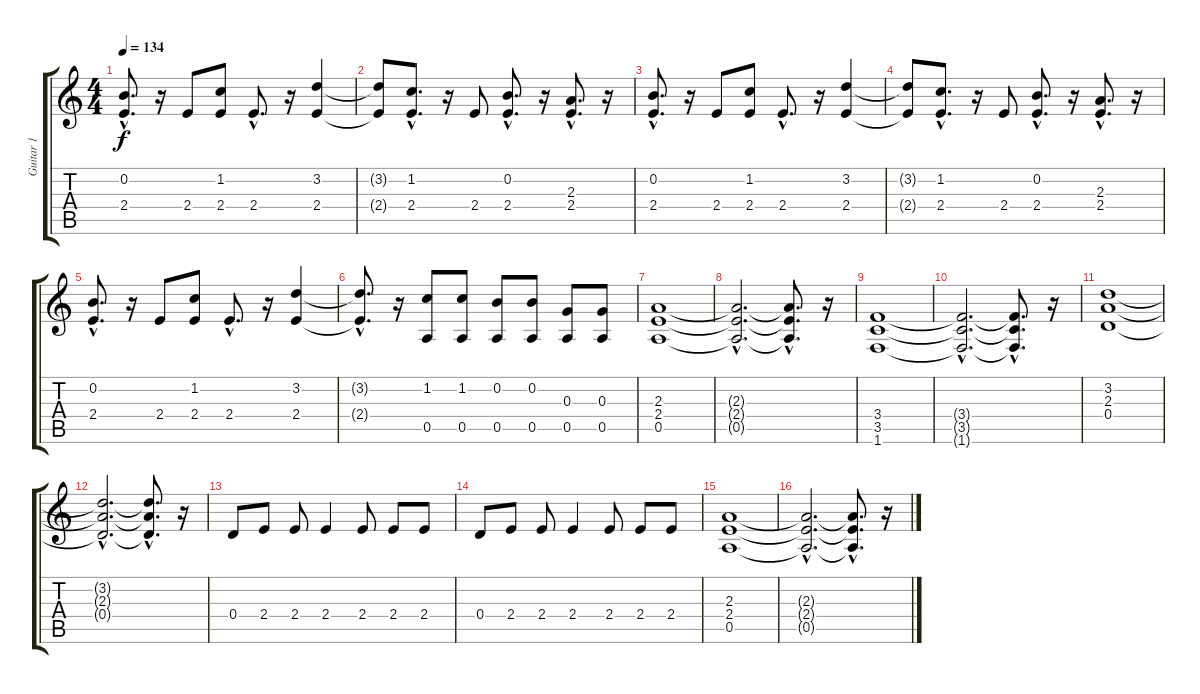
\track ("Guitar 1" "Guitar 1") {instrument distortionguitar}
\staff {score tabs}
\tuning (E4 B3 G3 D3 A2 E2) {hide}
\ts (4 4)
\tempo 134
\clef g2
\ks c
(0.2{hac} 2.4{hac}).8{d dy f} r.16 2.4.8 (1.2 2.4).8 2.4{hac}.8{d} r.16 (3.2 2.4).4 |
(3.2{t} 2.4{t}).8 (1.2{hac} 2.4{hac}).8{d} r.16 2.4.8 (0.2{hac} 2.4{hac}).8{d} r.16 (2.3{hac} 2.4{hac}).8{d} r.16 |
(0.2{hac} 2.4{hac}).8{d} r.16 2.4.8 (1.2 2.4).8 2.4{hac}.8{d} r.16 (3.2 2.4).4 |
(3.2{t} 2.4{t}).8 (1.2{hac} 2.4{hac}).8{d} r.16 2.4.8 (0.2{hac} 2.4{hac}).8{d} r.16 (2.3{hac} 2.4{hac}).8{d} r.16 |
(0.2{hac} 2.4{hac}).8{d} r.16 2.4.8 (1.2 2.4).8 2.4{hac}.8{d} r.16 (3.2 2.4).4 |
(3.2{hac t} 2.4{hac t}).8{d} r.16 (1.2 0.5).8 (1.2 0.5).8 (0.2 0.5).8 (0.2 0.5).8 (0.3 0.5).8 (0.3 0.5).8 |
(2.3 2.4 0.5).1 |
(2.3{hac t} 2.4{hac t} 0.5{hac t}).2{d} (2.3{hac t} 2.4{hac t} 0.5{hac t}).8{d} r.16 |
(3.4 3.5 1.6).1 |
(3.4{hac t} 3.5{hac t} 1.6{hac t}).2{d} (3.4{hac t} 3.5{hac t} 1.6{hac t}).8{d} r.16 |
(3.2 2.3 0.4).1 |
(3.2{hac t} 2.3{hac t} 0.4{hac t}).2{d} (3.2{hac t} 2.3{hac t} 0.4{hac t}).8{d} r.16 |
0.4.8 2.4.8 2.4.8 2.4.4 2.4.8 2.4.8 2.4.8 |
0.4.8 2.4.8 2.4.8 2.4.4 2.4.8 2.4.8 2.4.8 |
(2.3 2.4 0.5).1 |
(2.3{hac t} 2.4{hac t} 0.5{hac t}).2{d} (2.3{hac t} 2.4{hac t} 0.5{hac t}).8{d} r.16
